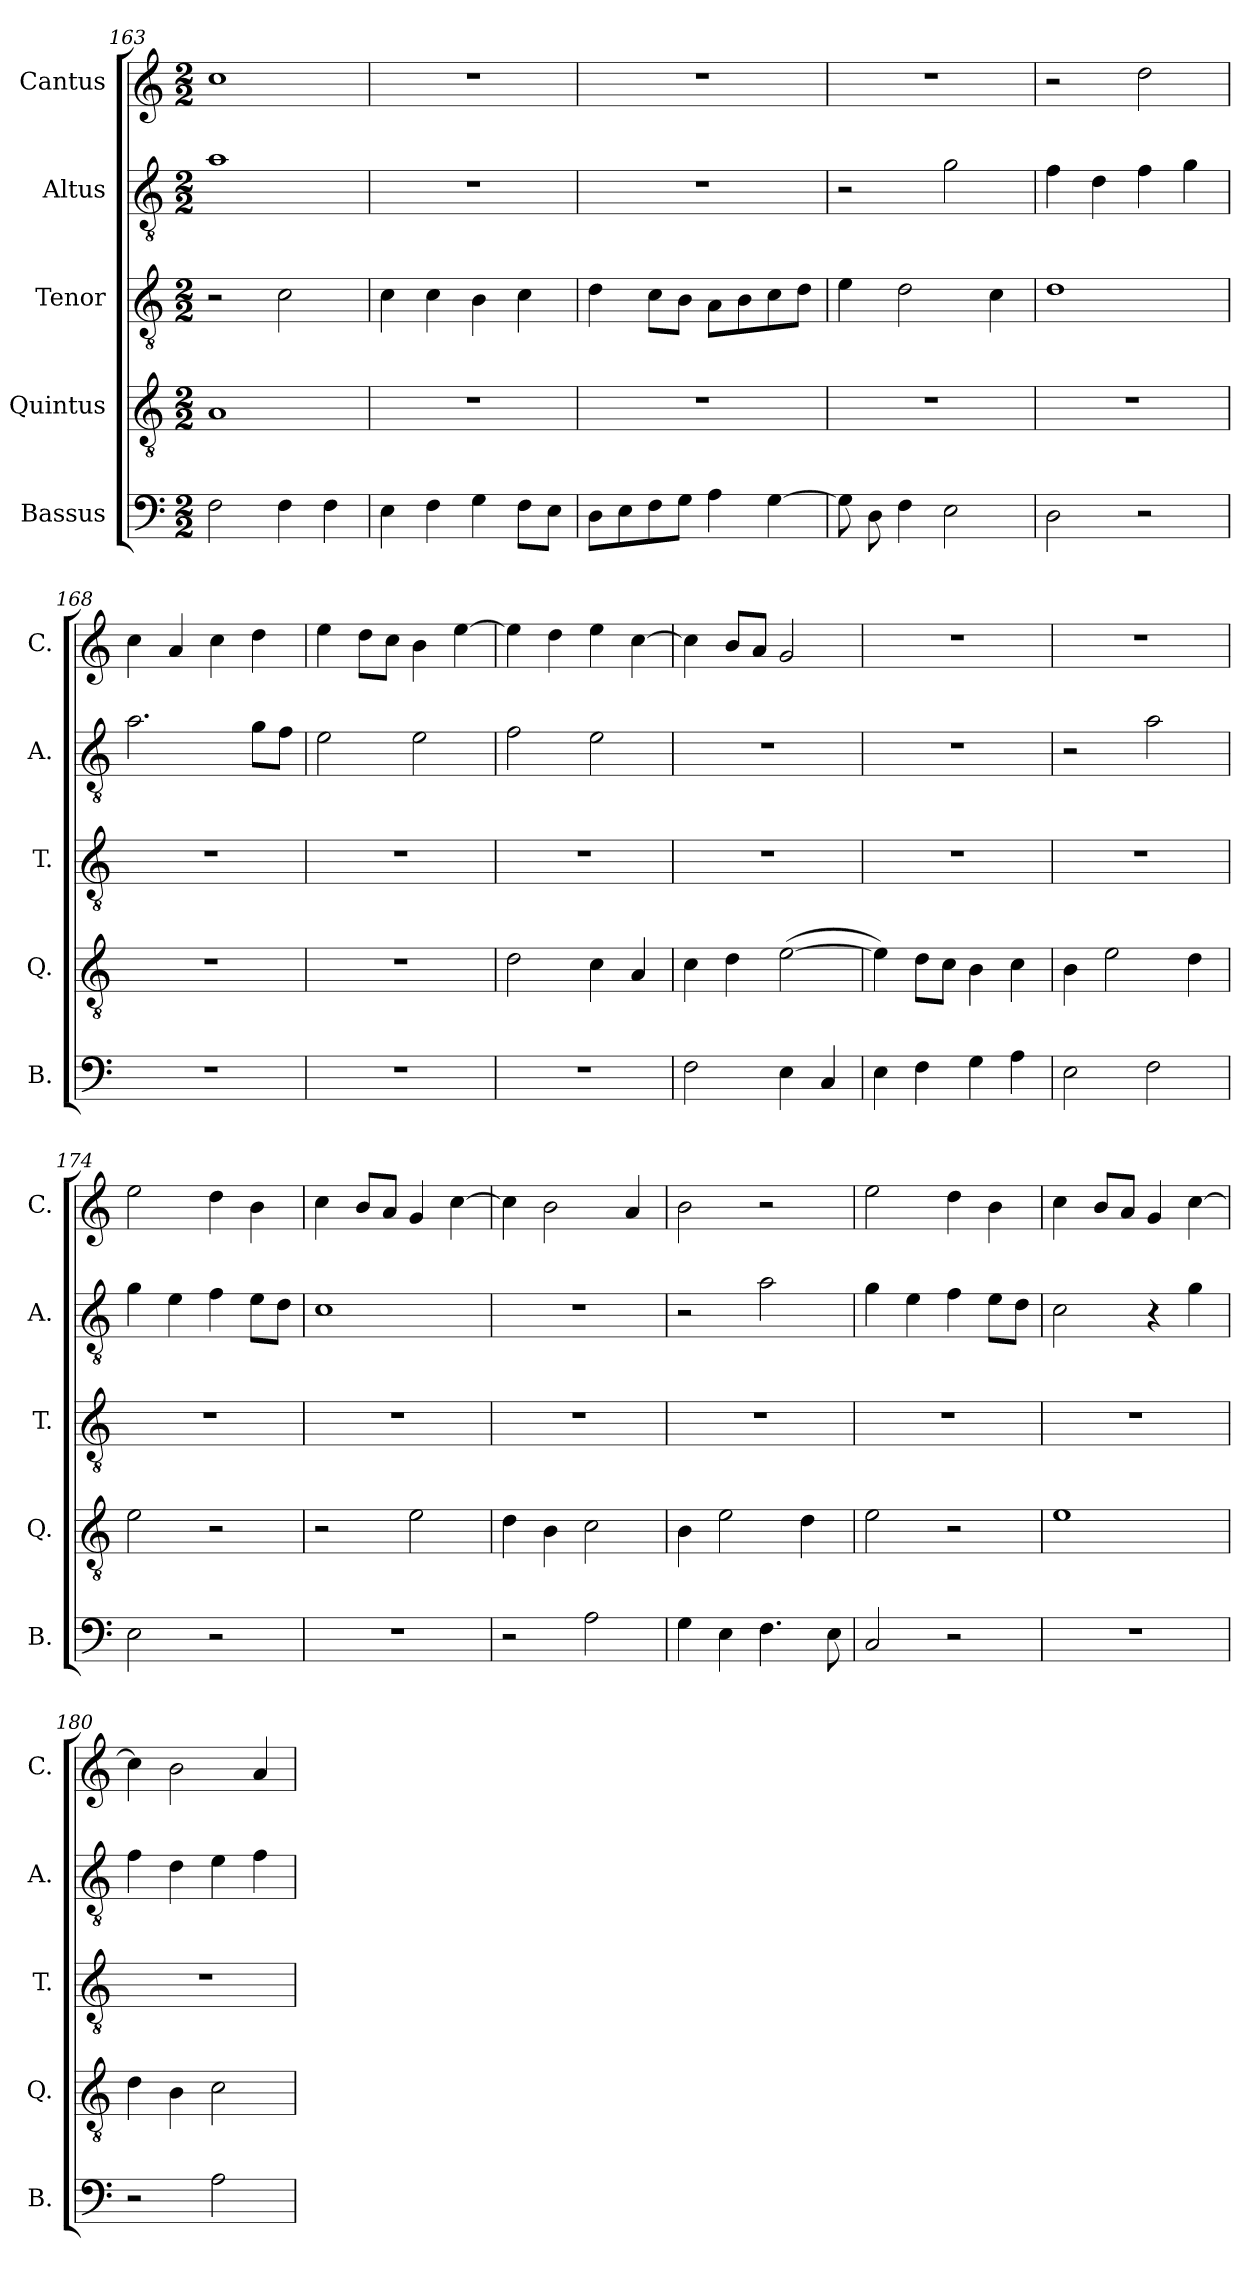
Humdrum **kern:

**kern	**kern	**kern	**kern	**kern
*part5	*part4	*part3	*part2	*part1
*staff5	*staff4	*staff3	*staff2	*staff1
*I"Bassus	*I"Quintus	*I"Tenor	*I"Altus	*I"Cantus
*I'B.	*I'Q.	*I'T.	*I'A.	*I'C.
*clefF4	*clefGv2	*clefGv2	*clefGv2	*clefG2
*k[]	*k[]	*k[]	*k[]	*k[]
*M2/2	*M2/2	*M2/2	*M2/2	*M2/2
=163	=163	=163	=163	=163
2F\	1A	2r	1a	1cc
4F\	.	2c\	.	.
4F\	.	.	.	.
=164	=164	=164	=164	=164
4E\	1r	4c\	1r	1r
4F\	.	4c\	.	.
4G\	.	4B\	.	.
8F\L	.	4c\	.	.
8E\J	.	.	.	.
=165	=165	=165	=165	=165
8D\L	1r	4d\	1r	1r
8E\	.	.	.	.
8F\	.	8c\L	.	.
8G\J	.	8B\J	.	.
4A\	.	8A\L	.	.
.	.	8B\	.	.
[4G\	.	8c\	.	.
.	.	8d\J	.	.
=166	=166	=166	=166	=166
8G\]	1r	4e\	2r	1r
8D\	.	.	.	.
4F\	.	2d\	.	.
2E\	.	.	2g\	.
.	.	4c\	.	.
=167	=167	=167	=167	=167
2D\	1r	1d	4f\	2r
.	.	.	4d\	.
2r	.	.	4f\	2dd\
.	.	.	4g\	.
=168	=168	=168	=168	=168
1r	1r	1r	2.a\	4cc\
.	.	.	.	4a/
.	.	.	.	4cc\
.	.	.	8g\L	4dd\
.	.	.	8f\J	.
=169	=169	=169	=169	=169
1r	1r	1r	2e\	4ee\
.	.	.	.	8dd\L
.	.	.	.	8cc\J
.	.	.	2e\	4b\
.	.	.	.	[4ee\
=170	=170	=170	=170	=170
1r	2d\	1r	2f\	4ee\]
.	.	.	.	4dd\
.	4c\	.	2e\	4ee\
.	4A/	.	.	[4cc\
=171	=171	=171	=171	=171
2F\	4c\	1r	1r	4cc\]
.	4d\	.	.	8b/L
.	.	.	.	8a/J
4E\	(<[2e\	.	.	2g/
4C/	.	.	.	.
=172	=172	=172	=172	=172
4E\	4e\])	1r	1r	1r
4F\	8d\L	.	.	.
.	8c\J	.	.	.
4G\	4B\	.	.	.
4A\	4c\	.	.	.
=173	=173	=173	=173	=173
2E\	4B\	1r	2r	1r
.	2e\	.	.	.
2F\	.	.	2a\	.
.	4d\	.	.	.
=174	=174	=174	=174	=174
2E\	2e\	1r	4g\	2ee\
.	.	.	4e\	.
2r	2r	.	4f\	4dd\
.	.	.	8e\L	4b\
.	.	.	8d\J	.
=175	=175	=175	=175	=175
1r	2r	1r	1c	4cc\
.	.	.	.	8b/L
.	.	.	.	8a/J
.	2e\	.	.	4g/
.	.	.	.	[4cc\
=176	=176	=176	=176	=176
2r	4d\	1r	1r	4cc\]
.	4B\	.	.	2b\
2A\	2c\	.	.	.
.	.	.	.	4a/
=177	=177	=177	=177	=177
4G\	4B\	1r	2r	2b\
4E\	2e\	.	.	.
4.F\	.	.	2a\	2r
.	4d\	.	.	.
8E\	.	.	.	.
=178	=178	=178	=178	=178
2C/	2e\	1r	4g\	2ee\
.	.	.	4e\	.
2r	2r	.	4f\	4dd\
.	.	.	8e\L	4b\
.	.	.	8d\J	.
=179	=179	=179	=179	=179
1r	1e	1r	2c\	4cc\
.	.	.	.	8b/L
.	.	.	.	8a/J
.	.	.	4r	4g/
.	.	.	4g\	[4cc\
=180	=180	=180	=180	=180
2r	4d\	1r	4f\	4cc\]
.	4B\	.	4d\	2b\
2A\	2c\	.	4e\	.
.	.	.	4f\	4a/
=	=	=	=	=
*-	*-	*-	*-	*-
